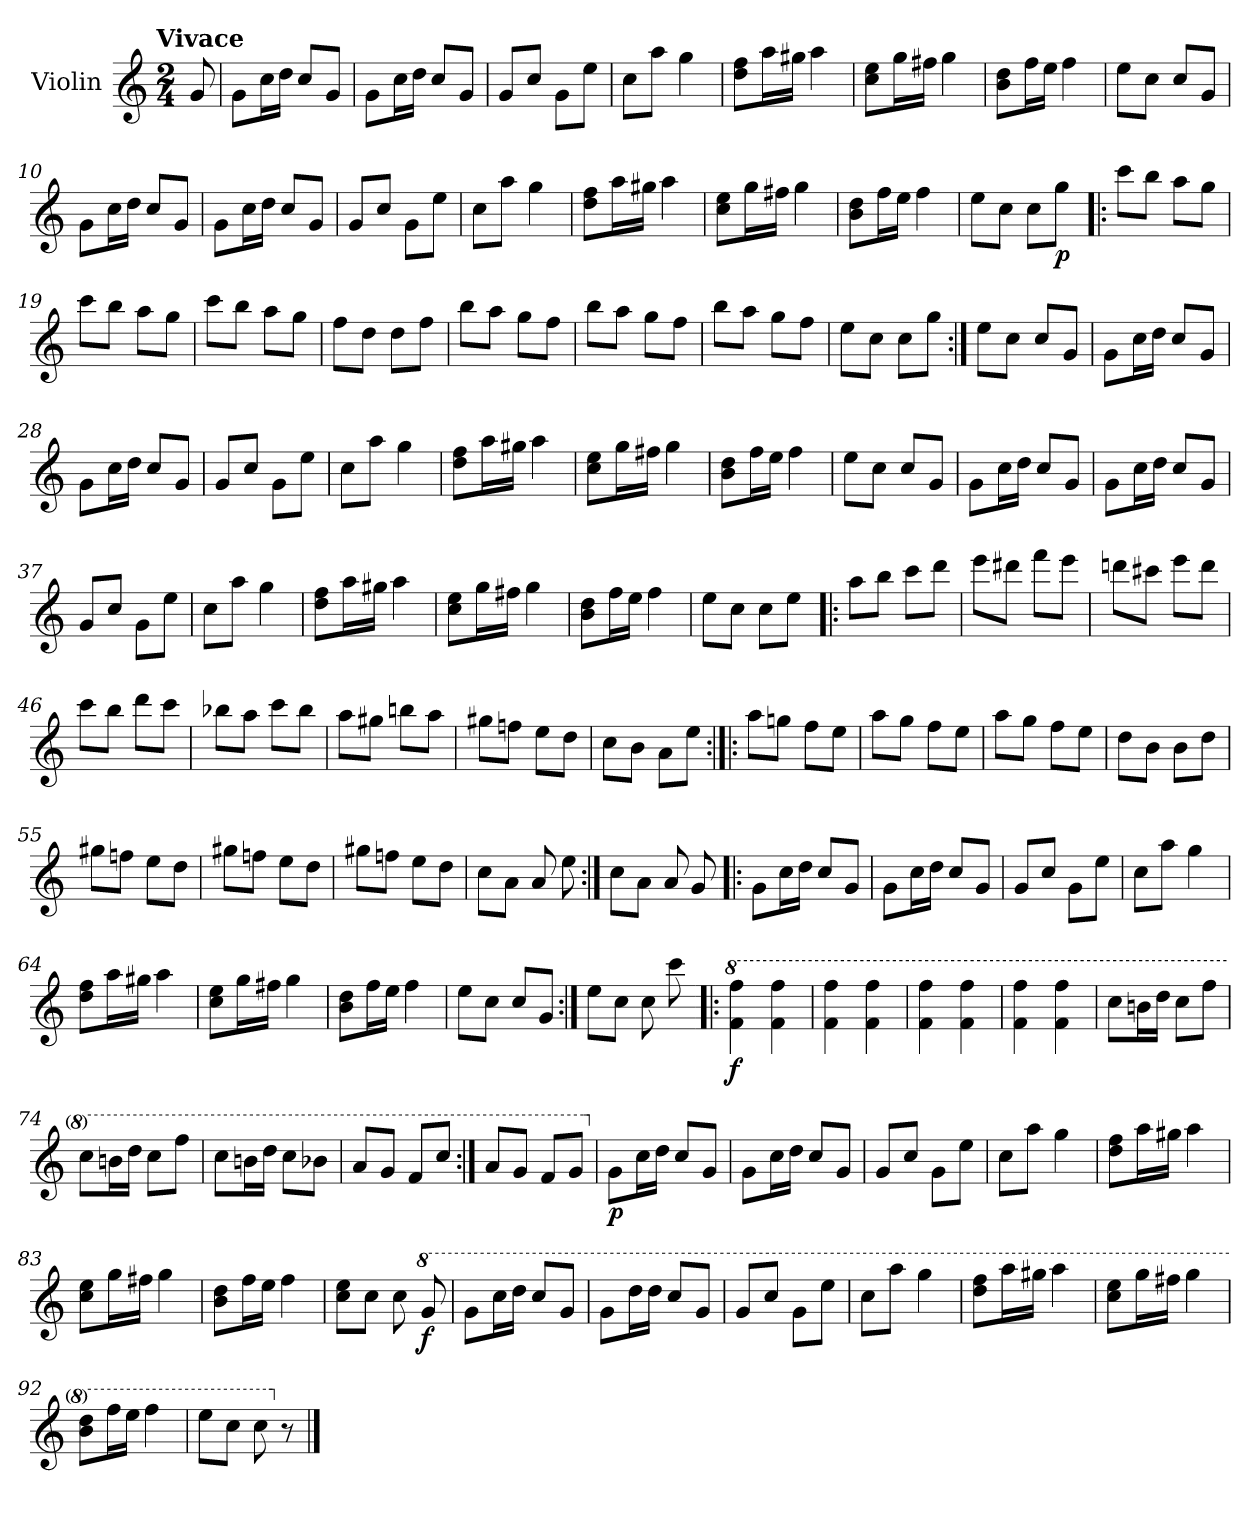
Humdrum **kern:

**kern	**dynam
*part1	*part1
*staff1	*staff1
*I"Violin	*
*I'Vln.	*
*clefG2	*
*k[]	*
!!LO:TX:omd:t=Vivace
*M2/4	*
*MM172	*
=1	=1
8g/	.
=2	=2
8g\L	.
16cc\L	.
16dd\JJ	.
8cc/L	.
8g/J	.
=3	=3
8g\L	.
16cc\L	.
16dd\JJ	.
8cc/L	.
8g/J	.
=4	=4
8g/L	.
8cc/J	.
8g\L	.
8ee\J	.
=5	=5
8cc\L	.
8aa\J	.
4gg\	.
=6	=6
8dd\ 8ff\L	.
16aa\L	.
16gg#X\JJ	.
4aa\	.
=7	=7
8cc\ 8ee\L	.
16gg\L	.
16ff#X\JJ	.
4gg\	.
=8	=8
8b\ 8dd\L	.
16ff\L	.
16ee\JJ	.
4ff\	.
!!LO:LB:g=z
=9	=9
8ee\L	.
8cc\J	.
8cc/L	.
8g/J	.
=10	=10
8g\L	.
16cc\L	.
16dd\JJ	.
8cc/L	.
8g/J	.
=11	=11
8g\L	.
16cc\L	.
16dd\JJ	.
8cc/L	.
8g/J	.
=12	=12
8g/L	.
8cc/J	.
8g\L	.
8ee\J	.
=13	=13
8cc\L	.
8aa\J	.
4gg\	.
=14	=14
8dd\ 8ff\L	.
16aa\L	.
16gg#X\JJ	.
4aa\	.
=15	=15
8cc\ 8ee\L	.
16gg\L	.
16ff#X\JJ	.
4gg\	.
=16	=16
8b\ 8dd\L	.
16ff\L	.
16ee\JJ	.
4ff\	.
!!LO:LB:g=z
=17	=17
8ee\L	.
8cc\J	.
8cc\L	.
!	!LO:DY:b
8gg\J	p
=18!|:	=18!|:
8ccc\L	.
8bb\J	.
8aa\L	.
8gg\J	.
=19	=19
8ccc\L	.
8bb\J	.
8aa\L	.
8gg\J	.
=20	=20
8ccc\L	.
8bb\J	.
8aa\L	.
8gg\J	.
=21	=21
8ff\L	.
8dd\J	.
8dd\L	.
8ff\J	.
=22	=22
8bb\L	.
8aa\J	.
8gg\L	.
8ff\J	.
=23	=23
8bb\L	.
8aa\J	.
8gg\L	.
8ff\J	.
=24	=24
8bb\L	.
8aa\J	.
8gg\L	.
8ff\J	.
!!LO:LB:g=z
=25	=25
8ee\L	.
8cc\J	.
8cc\L	.
8gg\J	.
=26:|!	=26:|!
8ee\L	.
8cc\J	.
8cc/L	.
8g/J	.
=27	=27
8g\L	.
16cc\L	.
16dd\JJ	.
8cc/L	.
8g/J	.
=28	=28
8g\L	.
16cc\L	.
16dd\JJ	.
8cc/L	.
8g/J	.
=29	=29
8g/L	.
8cc/J	.
8g\L	.
8ee\J	.
=30	=30
8cc\L	.
8aa\J	.
4gg\	.
=31	=31
8dd\ 8ff\L	.
16aa\L	.
16gg#X\JJ	.
4aa\	.
=32	=32
8cc\ 8ee\L	.
16gg\L	.
16ff#X\JJ	.
4gg\	.
!!LO:LB:g=z
=33	=33
8b\ 8dd\L	.
16ff\L	.
16ee\JJ	.
4ff\	.
=34	=34
8ee\L	.
8cc\J	.
8cc/L	.
8g/J	.
=35	=35
8g\L	.
16cc\L	.
16dd\JJ	.
8cc/L	.
8g/J	.
=36	=36
8g\L	.
16cc\L	.
16dd\JJ	.
8cc/L	.
8g/J	.
=37	=37
8g/L	.
8cc/J	.
8g\L	.
8ee\J	.
=38	=38
8cc\L	.
8aa\J	.
4gg\	.
=39	=39
8dd\ 8ff\L	.
16aa\L	.
16gg#X\JJ	.
4aa\	.
=40	=40
8cc\ 8ee\L	.
16gg\L	.
16ff#X\JJ	.
4gg\	.
!!LO:LB:g=z
=41	=41
8b\ 8dd\L	.
16ff\L	.
16ee\JJ	.
4ff\	.
=42	=42
8ee\L	.
8cc\J	.
8cc\L	.
8ee\J	.
=43!|:	=43!|:
8aa\L	.
8bb\J	.
8ccc\L	.
8ddd\J	.
=44	=44
8eee\L	.
8ddd#X\J	.
8fff\L	.
8eee\J	.
=45	=45
8dddn\L	.
8ccc#X\J	.
8eee\L	.
8ddd\J	.
=46	=46
8ccc\L	.
8bb\J	.
8ddd\L	.
8ccc\J	.
=47	=47
8bb-X\L	.
8aa\J	.
8ccc\L	.
8bb-\J	.
!!LO:LB:g=z
=48	=48
8aa\L	.
8gg#X\J	.
8bbn\L	.
8aa\J	.
=49	=49
8gg#X\L	.
8ffn\J	.
8ee\L	.
8dd\J	.
=50	=50
8cc\L	.
8b\J	.
8a\L	.
8ee\J	.
=51:|!|:	=51:|!|:
8aa\L	.
8ggn\J	.
8ff\L	.
8ee\J	.
=52	=52
8aa\L	.
8gg\J	.
8ff\L	.
8ee\J	.
=53	=53
8aa\L	.
8gg\J	.
8ff\L	.
8ee\J	.
=54	=54
8dd\L	.
8b\J	.
8b\L	.
8dd\J	.
=55	=55
8gg#X\L	.
8ffn\J	.
8ee\L	.
8dd\J	.
!!LO:LB:g=z
=56	=56
8gg#X\L	.
8ffn\J	.
8ee\L	.
8dd\J	.
=57	=57
8gg#X\L	.
8ffn\J	.
8ee\L	.
8dd\J	.
=58	=58
8cc\L	.
8a\J	.
8a/	.
8ee\	.
=59:|!	=59:|!
8cc\L	.
8a\J	.
8a/	.
8g/	.
=60!|:	=60!|:
8g\L	.
16cc\L	.
16dd\JJ	.
8cc/L	.
8g/J	.
=61	=61
8g\L	.
16cc\L	.
16dd\JJ	.
8cc/L	.
8g/J	.
=62	=62
8g/L	.
8cc/J	.
8g\L	.
8ee\J	.
!!LO:LB:g=z
=63	=63
8cc\L	.
8aa\J	.
4gg\	.
=64	=64
8dd\ 8ff\L	.
16aa\L	.
16gg#X\JJ	.
4aa\	.
=65	=65
8cc\ 8ee\L	.
16gg\L	.
16ff#X\JJ	.
4gg\	.
=66	=66
8b\ 8dd\L	.
16ff\L	.
16ee\JJ	.
4ff\	.
=67	=67
8ee\L	.
8cc\J	.
8cc/L	.
8g/J	.
=68:|!	=68:|!
8ee\L	.
8cc\J	.
8cc\	.
8ccc\	.
=69!|:	=69!|:
*8va	*
!	!LO:DY:b
4ff\ 4fff\	f
4ff\ 4fff\	.
=70	=70
4ff\ 4fff\	.
4ff\ 4fff\	.
=71	=71
4ff\ 4fff\	.
4ff\ 4fff\	.
!!LO:PB:g=z
=72	=72
4ff\ 4fff\	.
4ff\ 4fff\	.
=73	=73
8ccc\L	.
16bbn\L	.
16ddd\JJ	.
8ccc\L	.
8fff\J	.
=74	=74
8ccc\L	.
16bbn\L	.
16ddd\JJ	.
8ccc\L	.
8fff\J	.
=75	=75
8ccc\L	.
16bbn\L	.
16ddd\JJ	.
8ccc\L	.
8bb-X\J	.
=76	=76
8aa/L	.
8gg/J	.
8ff/L	.
8ccc/J	.
=77:|!	=77:|!
8aa/L	.
8gg/J	.
8ff/L	.
8gg/J	.
=78	=78
*X8va	*
!	!LO:DY:b
8g\L	p
16cc\L	.
16dd\JJ	.
8cc/L	.
8g/J	.
=79	=79
8g\L	.
16cc\L	.
16dd\JJ	.
8cc/L	.
8g/J	.
!!LO:LB:g=z
=80	=80
8g/L	.
8cc/J	.
8g\L	.
8ee\J	.
=81	=81
8cc\L	.
8aa\J	.
4gg\	.
=82	=82
8dd\ 8ff\L	.
16aa\L	.
16gg#X\JJ	.
4aa\	.
=83	=83
8cc\ 8ee\L	.
16gg\L	.
16ff#X\JJ	.
4gg\	.
=84	=84
8b\ 8dd\L	.
16ff\L	.
16ee\JJ	.
4ff\	.
=85	=85
8cc\ 8ee\L	.
8cc\J	.
8cc\	.
*8va	*
!	!LO:DY:b
8gg/	f
=86	=86
8gg\L	.
16ccc\L	.
16ddd\JJ	.
8ccc/L	.
8gg/J	.
=87	=87
8gg\L	.
16ddd\L	.
16ddd\JJ	.
8ccc/L	.
8gg/J	.
!!LO:LB:g=z
=88	=88
8gg/L	.
8ccc/J	.
8gg\L	.
8eee\J	.
=89	=89
8ccc\L	.
8aaa\J	.
4ggg\	.
=90	=90
8ddd\ 8fff\L	.
16aaa\L	.
16ggg#X\JJ	.
4aaa\	.
=91	=91
8ccc\ 8eee\L	.
16ggg\L	.
16fff#X\JJ	.
4ggg\	.
=92	=92
8bb\ 8ddd\L	.
16fff\L	.
16eee\JJ	.
4fff\	.
=93	=93
8eee\L	.
8ccc\J	.
8ccc\	.
*X8va	*
8r	.
==	==
*-	*-
